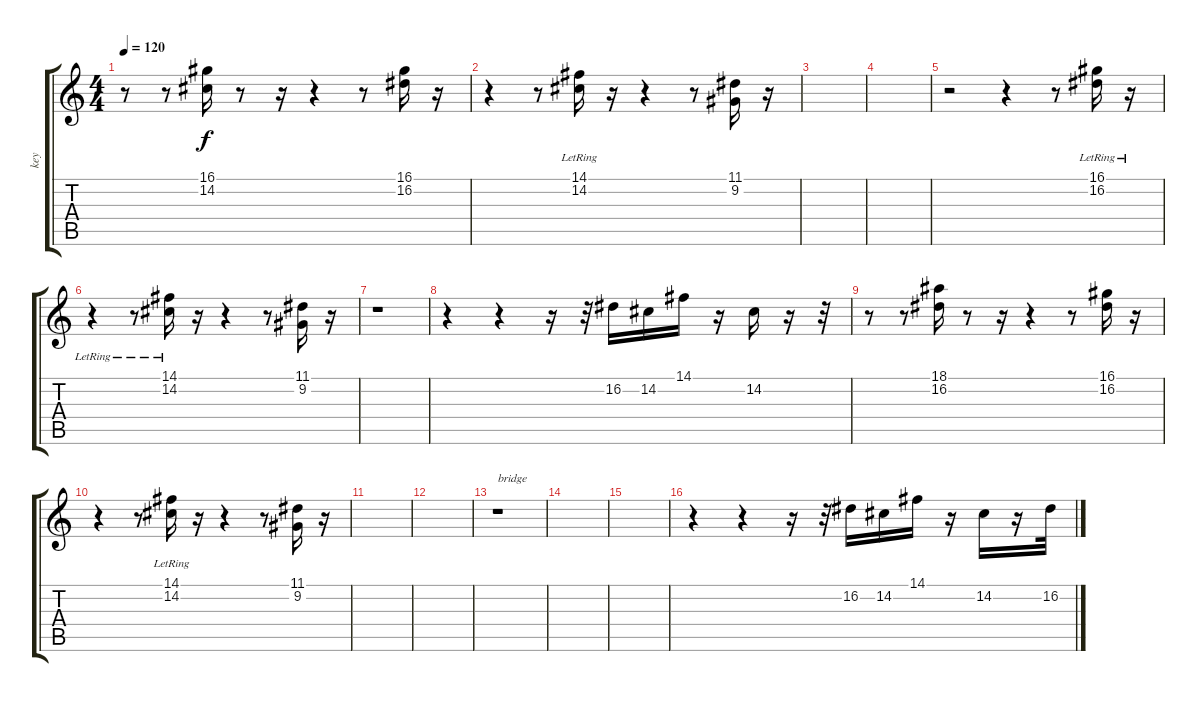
\track ("key" "key") {instrument stringensemble1}
\staff {score tabs}
\tuning (E4 B3 G3 D3 A2 E2) {hide}
\ts (4 4)
\tempo 120
\clef g2
\ks c
r.8{dy f} r.8 (16.1 14.2).16 r.8 r.16 r.4 r.8 (16.1 16.2).16 r.16 |
r.4 r.8 (14.1{lr} 14.2{lr}).16 r.16 r.4 r.8 (11.1 9.2).16 r.16 |
|
|
r.2 r.4 r.8 (16.1{lr} 16.2{lr}).16 r.16 |
r.4 r.8 (14.1{lr} 14.2{lr}).16 r.16 r.4 r.8 (11.1 9.2).16 r.16 |
r.1 |
r.4 r.4 r.16 r.32 16.2.16 14.2.16 14.1.16 r.16 14.2.16 r.16 r.32 |
r.8 r.8 (18.1 16.2).16 r.8 r.16 r.4 r.8 (16.1 16.2).16 r.16 |
r.4 r.8 (14.1{lr} 14.2{lr}).16 r.16 r.4 r.8 (11.1 9.2).16 r.16 |
|
|
r.1{txt "bridge"} |
|
|
r.4 r.4 r.16 r.32 16.2.16 14.2.16 14.1.16 r.16 14.2.16 r.16 16.2.32
